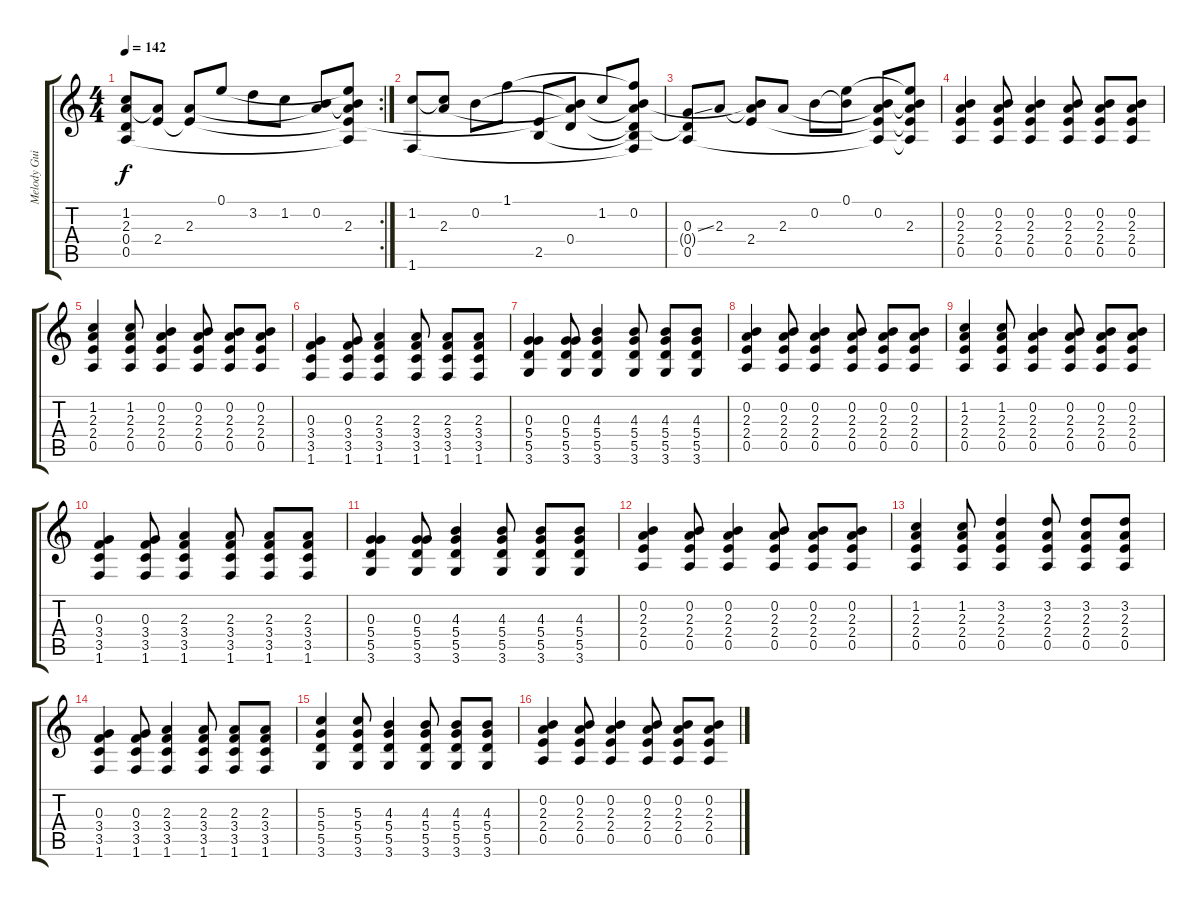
\track ("Melody Guitar" "Melody Gui") {instrument acousticguitarsteel}
\staff {score tabs}
\tuning (E4 B3 G3 D3 A2 E2) {hide}
\rc 2
\ts (4 4)
\tempo 142
\clef g2
\ks c
(1.2 2.3 0.4{t} 0.5).8{dy f} (2.3{t} 2.4).8 (2.3 2.4{t}).8 0.1.8 3.2.8 1.2.8 (0.2 2.3{t}).8 (0.1{t} 0.2{t} 2.3 2.4{t} 0.5{t}).8 |
(1.2 1.6).8 (1.2{t} 2.3).8 0.2.8 1.1.8 (2.4{t} 2.5).8 (0.2{t} 2.3{t} 0.4).8 1.2.8 (1.1{t} 0.2 2.3{t} 0.4{t} 2.5{t} 1.6{t}).8 |
(0.3{ss} 0.4{t} 0.5).8 2.3.8 (0.2{t} 2.3{t} 2.4).8 2.3.8 0.2.8 (0.1 0.2{t}).8 (0.2 2.3{t} 2.4{t} 0.5{t}).8 (0.1{t} 0.2{t} 2.3 2.4{t} 0.5{t}).8 |
(0.2 2.3 2.4 0.5).4 (0.2 2.3 2.4 0.5).8 (0.2 2.3 2.4 0.5).4 (0.2 2.3 2.4 0.5).8 (0.2 2.3 2.4 0.5).8 (0.2 2.3 2.4 0.5).8 |
(1.2 2.3 2.4 0.5).4 (1.2 2.3 2.4 0.5).8 (0.2 2.3 2.4 0.5).4 (0.2 2.3 2.4 0.5).8 (0.2 2.3 2.4 0.5).8 (0.2 2.3 2.4 0.5).8 |
(0.3 3.4 3.5 1.6).4 (0.3 3.4 3.5 1.6).8 (2.3 3.4 3.5 1.6).4 (2.3 3.4 3.5 1.6).8 (2.3 3.4 3.5 1.6).8 (2.3 3.4 3.5 1.6).8 |
(0.3 5.4 5.5 3.6).4 (0.3 5.4 5.5 3.6).8 (4.3 5.4 5.5 3.6).4 (4.3 5.4 5.5 3.6).8 (4.3 5.4 5.5 3.6).8 (4.3 5.4 5.5 3.6).8 |
(0.2 2.3 2.4 0.5).4 (0.2 2.3 2.4 0.5).8 (0.2 2.3 2.4 0.5).4 (0.2 2.3 2.4 0.5).8 (0.2 2.3 2.4 0.5).8 (0.2 2.3 2.4 0.5).8 |
(1.2 2.3 2.4 0.5).4 (1.2 2.3 2.4 0.5).8 (0.2 2.3 2.4 0.5).4 (0.2 2.3 2.4 0.5).8 (0.2 2.3 2.4 0.5).8 (0.2 2.3 2.4 0.5).8 |
(0.3 3.4 3.5 1.6).4 (0.3 3.4 3.5 1.6).8 (2.3 3.4 3.5 1.6).4 (2.3 3.4 3.5 1.6).8 (2.3 3.4 3.5 1.6).8 (2.3 3.4 3.5 1.6).8 |
(0.3 5.4 5.5 3.6).4 (0.3 5.4 5.5 3.6).8 (4.3 5.4 5.5 3.6).4 (4.3 5.4 5.5 3.6).8 (4.3 5.4 5.5 3.6).8 (4.3 5.4 5.5 3.6).8 |
(0.2 2.3 2.4 0.5).4 (0.2 2.3 2.4 0.5).8 (0.2 2.3 2.4 0.5).4 (0.2 2.3 2.4 0.5).8 (0.2 2.3 2.4 0.5).8 (0.2 2.3 2.4 0.5).8 |
(1.2 2.3 2.4 0.5).4 (1.2 2.3 2.4 0.5).8 (3.2 2.3 2.4 0.5).4 (3.2 2.3 2.4 0.5).8 (3.2 2.3 2.4 0.5).8 (3.2 2.3 2.4 0.5).8 |
(0.3 3.4 3.5 1.6).4 (0.3 3.4 3.5 1.6).8 (2.3 3.4 3.5 1.6).4 (2.3 3.4 3.5 1.6).8 (2.3 3.4 3.5 1.6).8 (2.3 3.4 3.5 1.6).8 |
(5.3 5.4 5.5 3.6).4 (5.3 5.4 5.5 3.6).8 (4.3 5.4 5.5 3.6).4 (4.3 5.4 5.5 3.6).8 (4.3 5.4 5.5 3.6).8 (4.3 5.4 5.5 3.6).8 |
(0.2 2.3 2.4 0.5).4 (0.2 2.3 2.4 0.5).8 (0.2 2.3 2.4 0.5).4 (0.2 2.3 2.4 0.5).8 (0.2 2.3 2.4 0.5).8 (0.2 2.3 2.4 0.5).8
